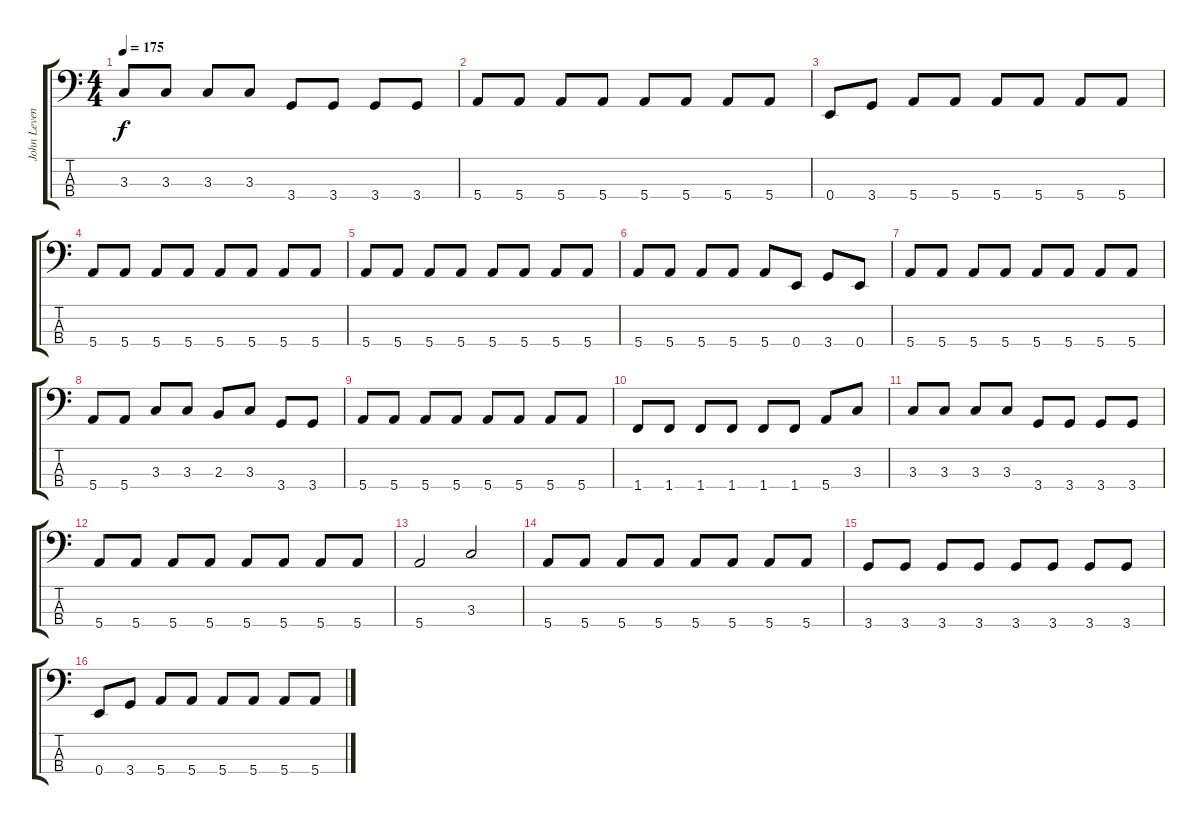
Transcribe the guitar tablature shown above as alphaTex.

\track ("John Leven" "John Leven") {instrument electricbasspick}
\staff {score tabs}
\tuning (G2 D2 A1 E1) {hide}
\ts (4 4)
\tempo 175
\clef f4
\ks c
3.3.8{dy f} 3.3.8 3.3.8 3.3.8 3.4.8 3.4.8 3.4.8 3.4.8 |
5.4.8 5.4.8 5.4.8 5.4.8 5.4.8 5.4.8 5.4.8 5.4.8 |
0.4.8 3.4.8 5.4.8 5.4.8 5.4.8 5.4.8 5.4.8 5.4.8 |
5.4.8 5.4.8 5.4.8 5.4.8 5.4.8 5.4.8 5.4.8 5.4.8 |
5.4.8 5.4.8 5.4.8 5.4.8 5.4.8 5.4.8 5.4.8 5.4.8 |
5.4.8 5.4.8 5.4.8 5.4.8 5.4.8 0.4.8 3.4.8 0.4.8 |
5.4.8 5.4.8 5.4.8 5.4.8 5.4.8 5.4.8 5.4.8 5.4.8 |
5.4.8 5.4.8 3.3.8 3.3.8 2.3.8 3.3.8 3.4.8 3.4.8 |
5.4.8 5.4.8 5.4.8 5.4.8 5.4.8 5.4.8 5.4.8 5.4.8 |
1.4.8 1.4.8 1.4.8 1.4.8 1.4.8 1.4.8 5.4.8 3.3.8 |
3.3.8 3.3.8 3.3.8 3.3.8 3.4.8 3.4.8 3.4.8 3.4.8 |
5.4.8 5.4.8 5.4.8 5.4.8 5.4.8 5.4.8 5.4.8 5.4.8 |
5.4.2 3.3.2 |
5.4.8 5.4.8 5.4.8 5.4.8 5.4.8 5.4.8 5.4.8 5.4.8 |
3.4.8 3.4.8 3.4.8 3.4.8 3.4.8 3.4.8 3.4.8 3.4.8 |
0.4.8 3.4.8 5.4.8 5.4.8 5.4.8 5.4.8 5.4.8 5.4.8
